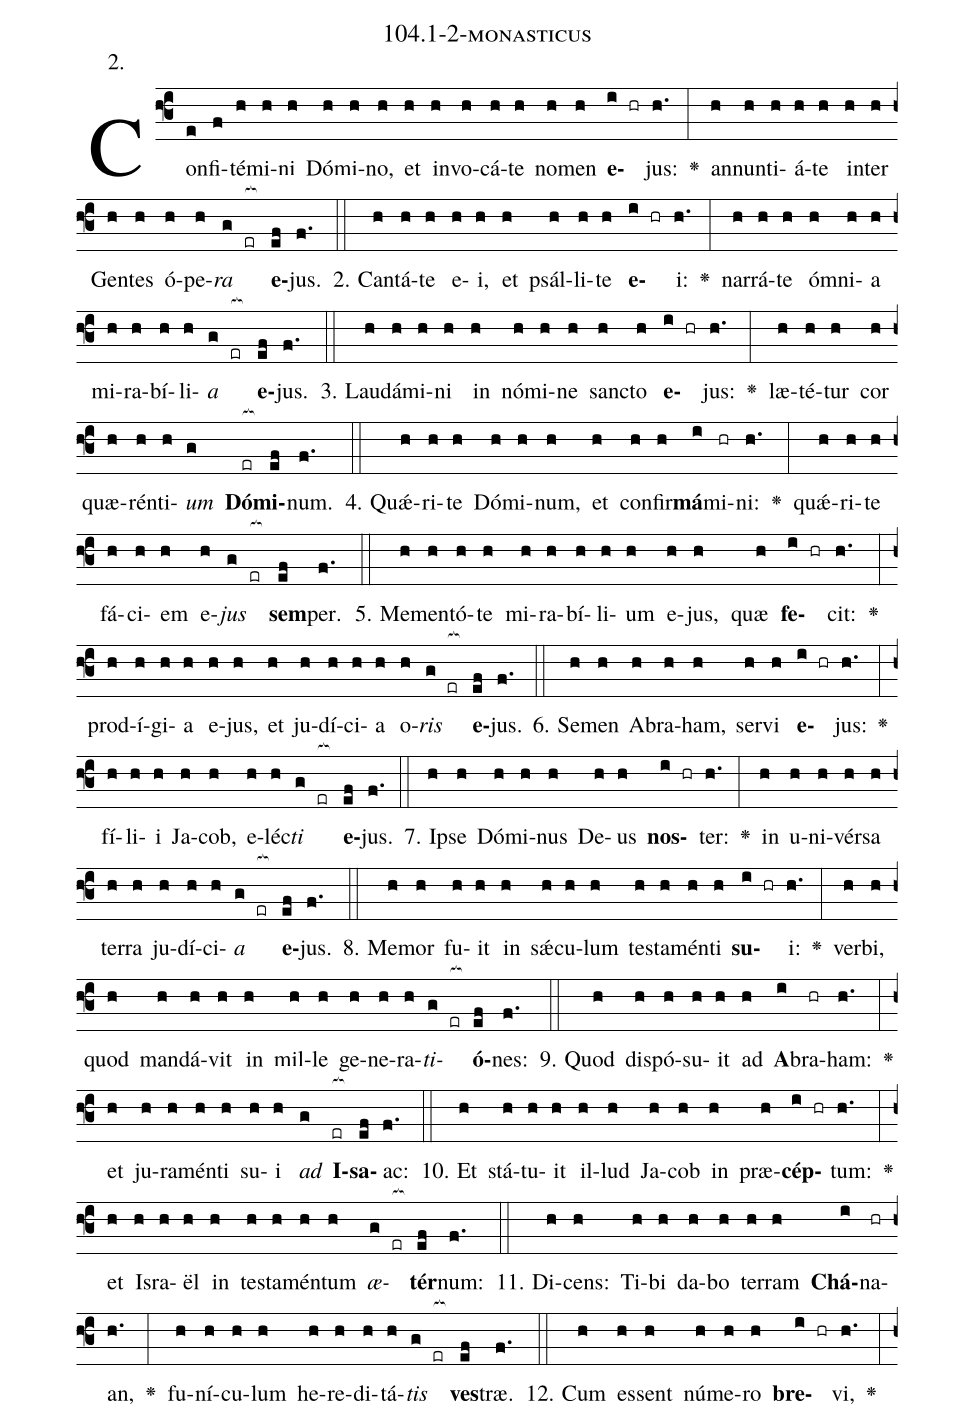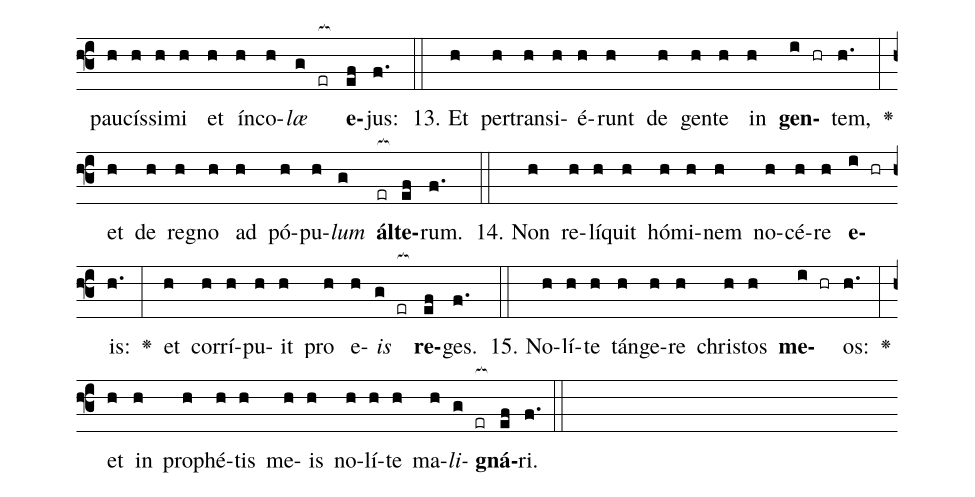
name: 104.1-2-monasticus;
annotation: 2.;
%%
(f3)Con(e)fi(f)té(h)mi(h)ni(h) Dó(h)mi(h)no,(h) et(h) in(h)vo(h)cá(h)te(h) no(h)men(h) <b>e</b>(i hr)jus:(h.) <v>\greheightstar</v>(:) an(h)nun(h)ti(h)á(h)te(h) in(h)ter(h) Gen(h)tes(h) ó(h)pe(h)<i>ra</i>(g er[ocb:1{]) <b>e</b>(ef[ocb:0}])jus.(f.) (::)
2. Can(h)tá(h)te(h) e(h)i,(h) et(h) psál(h)li(h)te(h) <b>e</b>(i hr)i:(h.) <v>\greheightstar</v>(:) nar(h)rá(h)te(h) óm(h)ni(h)a(h) mi(h)ra(h)bí(h)li(h)<i>a</i>(g er[ocb:1{]) <b>e</b>(ef[ocb:0}])jus.(f.) (::)
3. Lau(h)dá(h)mi(h)ni(h) in(h) nó(h)mi(h)ne(h) sanc(h)to(h) <b>e</b>(i hr)jus:(h.) <v>\greheightstar</v>(:) læ(h)té(h)tur(h) cor(h) quæ(h)rén(h)ti(h)<i>um</i>(g) <b>Dó</b>(er[ocb:1{])<b>mi</b>(ef[ocb:0}])num.(f.) (::)
4. Quǽ(h)ri(h)te(h) Dó(h)mi(h)num,(h) et(h) con(h)fir(h)<b>má</b>(i)mi(hr)ni:(h.) <v>\greheightstar</v>(:) quǽ(h)ri(h)te(h) fá(h)ci(h)em(h) e(h)<i>jus</i>(g er[ocb:1{]) <b>sem</b>(ef[ocb:0}])per.(f.) (::)
5. Me(h)men(h)tó(h)te(h) mi(h)ra(h)bí(h)li(h)um(h) e(h)jus,(h) quæ(h) <b>fe</b>(i hr)cit:(h.) <v>\greheightstar</v>(:) prod(h)í(h)gi(h)a(h) e(h)jus,(h) et(h) ju(h)dí(h)ci(h)a(h) o(h)<i>ris</i>(g er[ocb:1{]) <b>e</b>(ef[ocb:0}])jus.(f.) (::)
6. Se(h)men(h) A(h)bra(h)ham,(h) ser(h)vi(h) <b>e</b>(i hr)jus:(h.) <v>\greheightstar</v>(:) fí(h)li(h)i(h) Ja(h)cob,(h) e(h)léc(h)<i>ti</i>(g er[ocb:1{]) <b>e</b>(ef[ocb:0}])jus.(f.) (::)
7. Ip(h)se(h) Dó(h)mi(h)nus(h) De(h)us(h) <b>nos</b>(i hr)ter:(h.) <v>\greheightstar</v>(:) in(h) u(h)ni(h)vér(h)sa(h) ter(h)ra(h) ju(h)dí(h)ci(h)<i>a</i>(g er[ocb:1{]) <b>e</b>(ef[ocb:0}])jus.(f.) (::)
8. Me(h)mor(h) fu(h)it(h) in(h) sǽ(h)cu(h)lum(h) tes(h)ta(h)mén(h)ti(h) <b>su</b>(i hr)i:(h.) <v>\greheightstar</v>(:) ver(h)bi,(h) quod(h) man(h)dá(h)vit(h) in(h) mil(h)le(h) ge(h)ne(h)ra(h)<i>ti</i>(g er[ocb:1{])<b>ó</b>(ef[ocb:0}])nes:(f.) (::)
9. Quod(h) dis(h)pó(h)su(h)it(h) ad(h) <b>A</b>(i)bra(hr)ham:(h.) <v>\greheightstar</v>(:) et(h) ju(h)ra(h)mén(h)ti(h) su(h)i(h) <i>ad</i>(g) <b>I</b>(er[ocb:1{])<b>sa</b>(ef[ocb:0}])ac:(f.) (::)
10. Et(h) stá(h)tu(h)it(h) il(h)lud(h) Ja(h)cob(h) in(h) præ(h)<b>cép</b>(i hr)tum:(h.) <v>\greheightstar</v>(:) et(h) Is(h)ra(h)ël(h) in(h) tes(h)ta(h)mén(h)tum(h) <i>æ</i>(g er[ocb:1{])<b>tér</b>(ef[ocb:0}])num:(f.) (::)
11. Di(h)cens:(h) Ti(h)bi(h) da(h)bo(h) ter(h)ram(h) <b>Chá</b>(i)na(hr)an,(h.) <v>\greheightstar</v>(:) fu(h)ní(h)cu(h)lum(h) he(h)re(h)di(h)tá(h)<i>tis</i>(g er[ocb:1{]) <b>ves</b>(ef[ocb:0}])træ.(f.) (::)
12. Cum(h) es(h)sent(h) nú(h)me(h)ro(h) <b>bre</b>(i hr)vi,(h.) <v>\greheightstar</v>(:) pau(h)cís(h)si(h)mi(h) et(h) ín(h)co(h)<i>læ</i>(g er[ocb:1{]) <b>e</b>(ef[ocb:0}])jus:(f.) (::)
13. Et(h) per(h)trans(h)i(h)é(h)runt(h) de(h) gen(h)te(h) in(h) <b>gen</b>(i hr)tem,(h.) <v>\greheightstar</v>(:) et(h) de(h) re(h)gno(h) ad(h) pó(h)pu(h)<i>lum</i>(g) <b>ál</b>(er[ocb:1{])<b>te</b>(ef[ocb:0}])rum.(f.) (::)
14. Non(h) re(h)lí(h)quit(h) hó(h)mi(h)nem(h) no(h)cé(h)re(h) <b>e</b>(i hr)is:(h.) <v>\greheightstar</v>(:) et(h) cor(h)rí(h)pu(h)it(h) pro(h) e(h)<i>is</i>(g er[ocb:1{]) <b>re</b>(ef[ocb:0}])ges.(f.) (::)
15. No(h)lí(h)te(h) tán(h)ge(h)re(h) chris(h)tos(h) <b>me</b>(i hr)os:(h.) <v>\greheightstar</v>(:) et(h) in(h) pro(h)phé(h)tis(h) me(h)is(h) no(h)lí(h)te(h) ma(h)<i>li</i>(g er[ocb:1{])<b>gná</b>(ef[ocb:0}])ri.(f.) (::)
